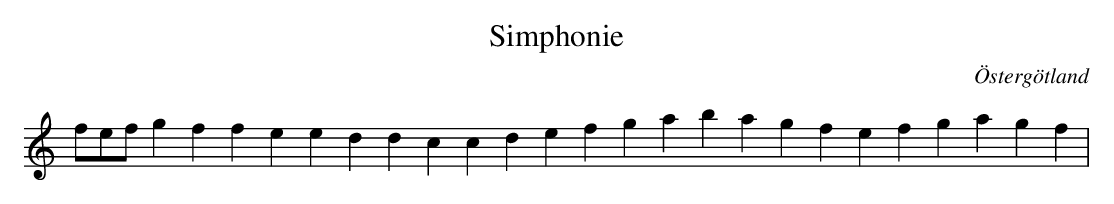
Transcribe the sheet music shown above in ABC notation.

X:1
T:Simphonie
O:Östergötland
M:
L:1/8
K:C
fef g2 f2 f2 e2 e2 d2 d2 c2 c2 d2 e2 f2 g2 a2 b2 a2 g2 f2 e2 f2 g2 a2 g2 f2 |
